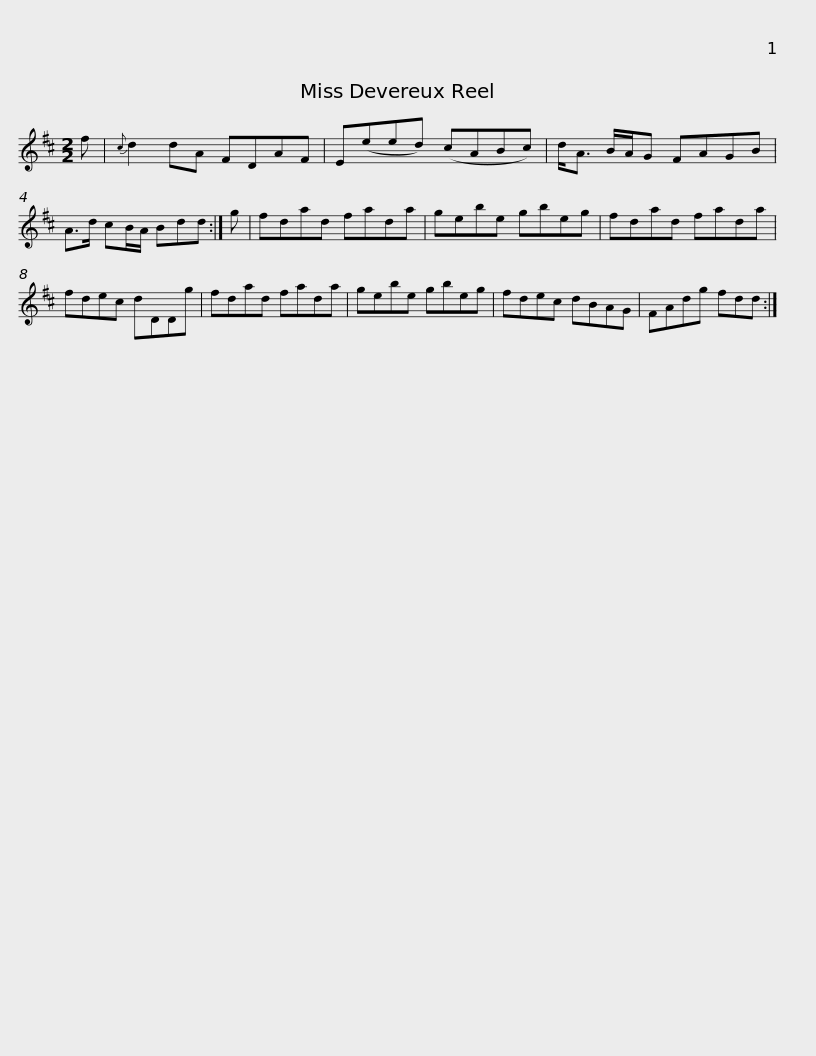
X:1
L:1/8
M:2/2
I:linebreak $
K:D
V:1 treble
V:1
 f |{c} d2 dA FDAF | E(eed) (cABc) | d<A B/A/G FAGB | A>d cB/A/ Bdd :| %5
 g |$ fdad fada | gebe gbeg | fdad fada | fdec dDDg | %10
 fdad fada |$ gebe gbeg | fdec dBAG | FAdg fdd :| %14
